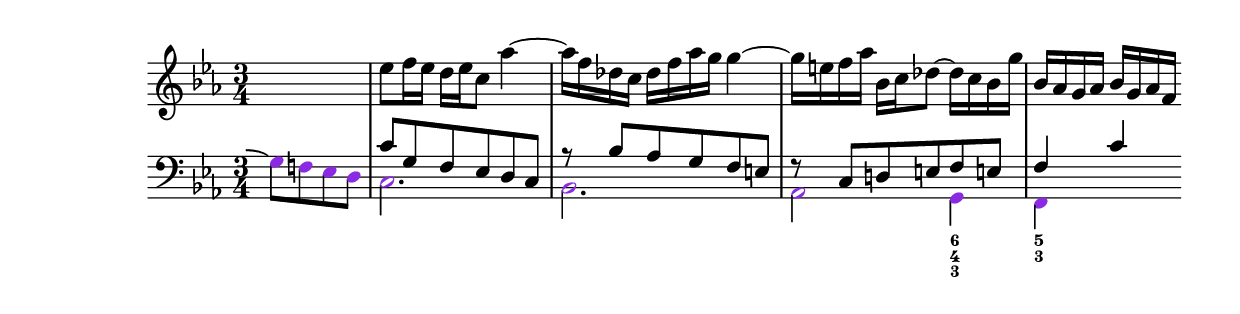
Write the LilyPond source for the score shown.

\language "english"
\include "lily/helper.ly"

global = {\key c \minor \time 3/4}

soprano = \relative { \voiceOne
\partial 2
s2 |						% mm.0
\stemDown
{ef''8 f16 ef} {d ef c8} {af'4~} |		% mm.1
{af16 f df c} {df f af g} g4~ |			% mm.2
{g16 e! f af} {bf, c df8~} {df16 c bf g'}	% mm.3
\stemUp
{bf, af g af} {bf g af f}			% mm.4
}

tenor = \relative { \voiceOne
\partial 2
s2 |			% mm.0
c'8 g f ef d c |	% mm.1
a'\rest bf af g f e! |	% mm.2
f\rest c d! e! f e! |	% mm.3
f4 c'			% mm.4
}

bass    = \relative { \voiceTwo
\mark
\partial 2 \brokenTie #DOWN #-0.9 #2.7
g8 f! ef d |	% mm.0
c2. |		% mm.1
bf |		% mm.2
af2 g4 |	% mm.3
f		% mm.4
}

harmony = \figures {
\partial 2
s2 |		% mm.0
s2. |		% mm.1
s2. |		% mm.2
s2 <6 4 3>4 |	% mm.3
<5 3>4		% mm.4
}

\score {
    \new PianoStaff <<
        \override PianoStaff.SystemStartBrace.collapse-height = #20
        \override Score.SystemStartBar.collapse-height = #20
        \new Staff = "upper" << \global \bar "" \clef treble \new Voice { \soprano } >>
        \new Staff = "lower" << \global \bar "" \clef bass   \new Voice { \tenor } \new Voice { \bass }  \harmony >>
    >>
}
